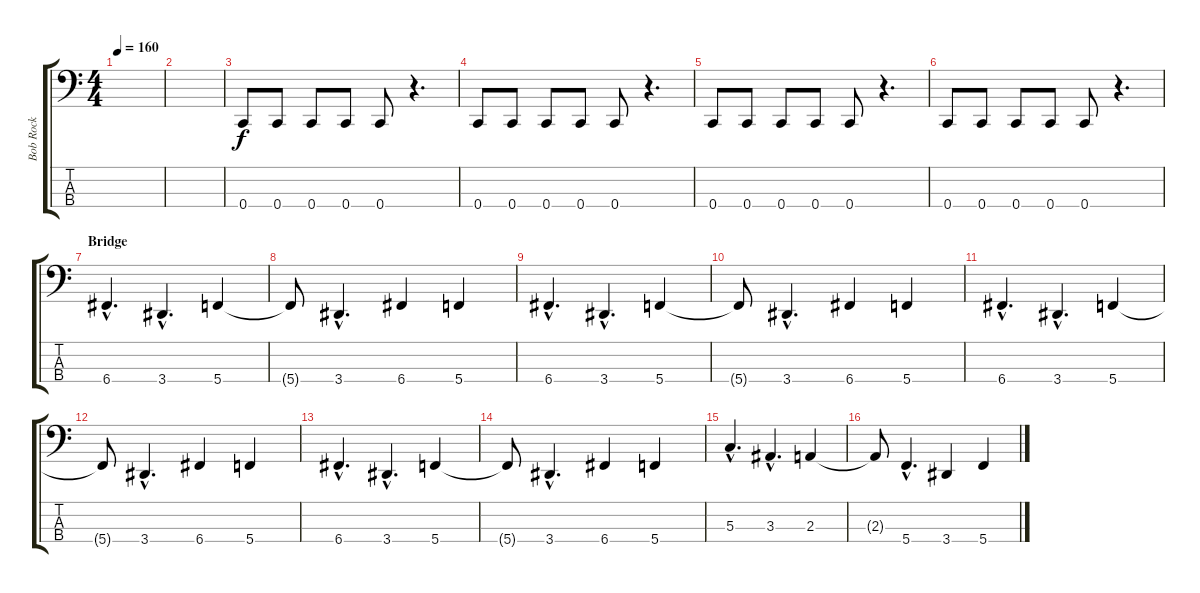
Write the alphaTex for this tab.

\track ("Bob Rock" "Bob Rock") {instrument electricbassfinger}
\staff {score tabs}
\tuning (F2 C2 G1 C1) {hide}
\ts (4 4)
\tempo 160
\clef f4
\ks c
|
|
0.4.8 0.4.8 0.4.8 0.4.8 0.4.8 r.4{d} |
0.4.8 0.4.8 0.4.8 0.4.8 0.4.8 r.4{d} |
0.4.8 0.4.8 0.4.8 0.4.8 0.4.8 r.4{d} |
0.4.8 0.4.8 0.4.8 0.4.8 0.4.8 r.4{d} |
\section ("" "Bridge")
6.4{hac}.4{d} 3.4{hac}.4{d} 5.4.4 |
5.4{t}.8 3.4{hac}.4{d} 6.4.4 5.4.4 |
6.4{hac}.4{d} 3.4{hac}.4{d} 5.4.4 |
5.4{t}.8 3.4{hac}.4{d} 6.4.4 5.4.4 |
6.4{hac}.4{d} 3.4{hac}.4{d} 5.4.4 |
5.4{t}.8 3.4{hac}.4{d} 6.4.4 5.4.4 |
6.4{hac}.4{d} 3.4{hac}.4{d} 5.4.4 |
5.4{t}.8 3.4{hac}.4{d} 6.4.4 5.4.4 |
5.3{hac}.4{d} 3.3{hac}.4{d} 2.3.4 |
2.3{t}.8 5.4{hac}.4{d} 3.4.4 5.4.4
